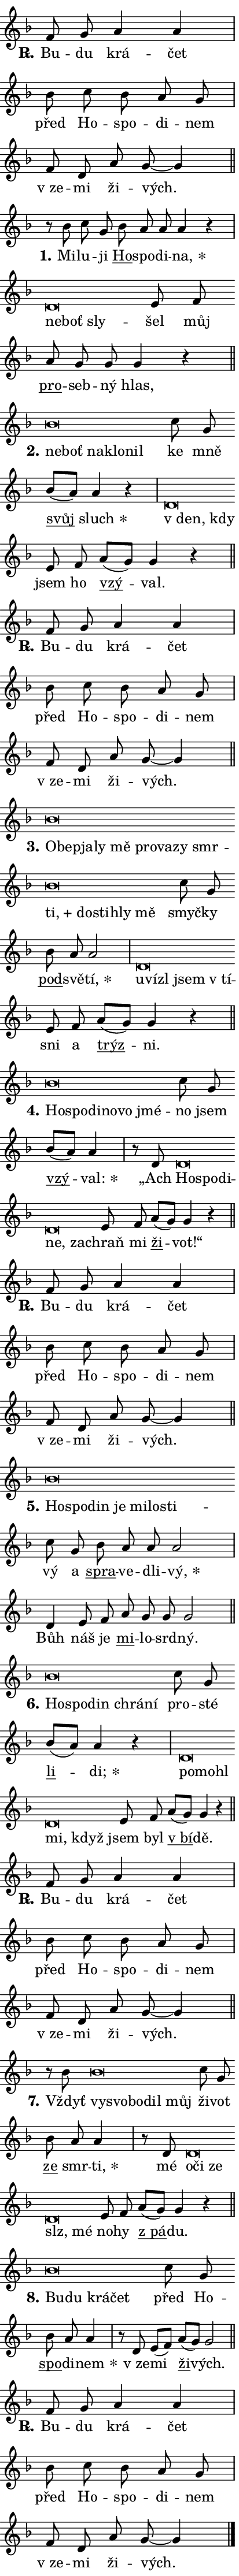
\version "2.24.0"
\header { tagline = "" }
\paper {
  indent = 0\cm
  top-margin = 0\cm
  right-margin = 0.13\cm % to fit lyric hyphens
  bottom-margin = 0\cm
  left-margin = 0\cm
  paper-width = 7\cm
  page-breaking = #ly:one-page-breaking
  system-system-spacing.basic-distance = #11
  score-system-spacing.basic-distance = #11
  ragged-last = ##f
}


%% Author: Thomas Morley
%% https://lists.gnu.org/archive/html/lilypond-user/2020-05/msg00002.html
#(define (line-position grob)
"Returns position of @var[grob} in current system:
   @code{'start}, if at first time-step
   @code{'end}, if at last time-step
   @code{'middle} otherwise
"
  (let* ((col (ly:item-get-column grob))
         (ln (ly:grob-object col 'left-neighbor))
         (rn (ly:grob-object col 'right-neighbor))
         (col-to-check-left (if (ly:grob? ln) ln col))
         (col-to-check-right (if (ly:grob? rn) rn col))
         (break-dir-left
           (and
             (ly:grob-property col-to-check-left 'non-musical #f)
             (ly:item-break-dir col-to-check-left)))
         (break-dir-right
           (and
             (ly:grob-property col-to-check-right 'non-musical #f)
             (ly:item-break-dir col-to-check-right))))
        (cond ((eqv? 1 break-dir-left) 'start)
              ((eqv? -1 break-dir-right) 'end)
              (else 'middle))))

#(define (tranparent-at-line-position vctor)
  (lambda (grob)
  "Relying on @code{line-position} select the relevant enry from @var{vctor}.
Used to determine transparency,"
    (case (line-position grob)
      ((end) (not (vector-ref vctor 0)))
      ((middle) (not (vector-ref vctor 1)))
      ((start) (not (vector-ref vctor 2))))))

noteHeadBreakVisibility =
#(define-music-function (break-visibility)(vector?)
"Makes @code{NoteHead}s transparent relying on @var{break-visibility}"
#{
  \override NoteHead.transparent =
    #(tranparent-at-line-position break-visibility)
#})

#(define delete-ledgers-for-transparent-note-heads
  (lambda (grob)
    "Reads whether a @code{NoteHead} is transparent.
If so this @code{NoteHead} is removed from @code{'note-heads} from
@var{grob}, which is supposed to be @code{LedgerLineSpanner}.
As a result ledgers are not printed for this @code{NoteHead}"
    (let* ((nhds-array (ly:grob-object grob 'note-heads))
           (nhds-list
             (if (ly:grob-array? nhds-array)
                 (ly:grob-array->list nhds-array)
                 '()))
           ;; Relies on the transparent-property being done before
           ;; Staff.LedgerLineSpanner.after-line-breaking is executed.
           ;; This is fragile ...
           (to-keep
             (remove
               (lambda (nhd)
                 (ly:grob-property nhd 'transparent #f))
               nhds-list)))
      ;; TODO find a better method to iterate over grob-arrays, similiar
      ;; to filter/remove etc for lists
      ;; For now rebuilt from scratch
      (set! (ly:grob-object grob 'note-heads)  '())
      (for-each
        (lambda (nhd)
          (ly:pointer-group-interface::add-grob grob 'note-heads nhd))
        to-keep))))

squashNotes = {
  \override NoteHead.X-extent = #'(-0.2 . 0.2)
  \override NoteHead.Y-extent = #'(-0.75 . 0)
  \override NoteHead.stencil =
    #(lambda (grob)
       (let ((pos (ly:grob-property grob 'staff-position)))
         (begin
           (if (< pos -7) (display "ERROR: Lower brevis then expected\n") (display "OK: Expected brevis position\n"))
           (if (<= pos -6) ly:text-interface::print ly:note-head::print))))
}
unSquashNotes = {
  \revert NoteHead.X-extent
  \revert NoteHead.Y-extent
  \revert NoteHead.stencil
}

hideNotes = \noteHeadBreakVisibility #begin-of-line-visible
unHideNotes = \noteHeadBreakVisibility #all-visible

% work-around for resetting accidentals
% https://lilypond.org/doc/v2.23/Documentation/notation/displaying-rhythms#unmetered-music
cadenzaMeasure = {
  \cadenzaOff
  \partial 1024 s1024
  \cadenzaOn
}

#(define-markup-command (accent layout props text) (markup?)
  "Underline accented syllable"
  (interpret-markup layout props
    #{\markup \override #'(offset . 4.3) \underline { #text }#}))

responsum = \markup \concat {
  "R" \hspace #-1.05 \path #0.1 #'((moveto 0 0.07) (lineto 0.9 0.8)) \hspace #0.05 "."
}

spaceSize = #0.6828661417322834 % exact space size for TeX Gyre Schola

\layout {
  \context {
    \Staff
    \remove "Time_signature_engraver"
    \override LedgerLineSpanner.after-line-breaking = #delete-ledgers-for-transparent-note-heads
  }
  \context {
    \Lyrics {
      \override LyricSpace.minimum-distance = \spaceSize
      \override LyricText.font-name = #"TeX Gyre Schola"
      \override LyricText.font-size = 1
      \override StanzaNumber.font-name = #"TeX Gyre Schola Bold"
      \override StanzaNumber.font-size = 1
    }
  }
  \context {
    \Score 
    \override NoteHead.text =
      #(lambda (grob) 
        (let ((pos (ly:grob-property grob 'staff-position)))
          #{\markup {
            \combine
              \halign #-0.55 \raise #(if (= pos -6) 0 0.5) \override #'(thickness . 2) \draw-line #'(3.2 . 0)
              \musicglyph "noteheads.sM1"
          }#}))
  }
}

% magnetic-lyrics.ily
%
%   written by
%     Jean Abou Samra <jean@abou-samra.fr>
%     Werner Lemberg <wl@gnu.org>
%
%   adapted by
%     Jiri Hon <jiri.hon@gmail.com>
%
% Version 2022-Apr-15

% https://www.mail-archive.com/lilypond-user@gnu.org/msg149350.html

#(define (Left_hyphen_pointer_engraver context)
   "Collect syllable-hyphen-syllable occurrences in lyrics and store
them in properties.  This engraver only looks to the left.  For
example, if the lyrics input is @code{foo -- bar}, it does the
following.

@itemize @bullet
@item
Set the @code{text} property of the @code{LyricHyphen} grob between
@q{foo} and @q{bar} to @code{foo}.

@item
Set the @code{left-hyphen} property of the @code{LyricText} grob with
text @q{foo} to the @code{LyricHyphen} grob between @q{foo} and
@q{bar}.
@end itemize

Use this auxiliary engraver in combination with the
@code{lyric-@/text::@/apply-@/magnetic-@/offset!} hook."
   (let ((hyphen #f)
         (text #f))
     (make-engraver
      (acknowledgers
       ((lyric-syllable-interface engraver grob source-engraver)
        (set! text grob)))
      (end-acknowledgers
       ((lyric-hyphen-interface engraver grob source-engraver)
        ;(when (not (grob::has-interface grob 'lyric-space-interface))
          (set! hyphen grob)));)
      ((stop-translation-timestep engraver)
       (when (and text hyphen)
         (ly:grob-set-object! text 'left-hyphen hyphen))
       (set! text #f)
       (set! hyphen #f)))))

#(define (lyric-text::apply-magnetic-offset! grob)
   "If the space between two syllables is less than the value in
property @code{LyricText@/.details@/.squash-threshold}, move the right
syllable to the left so that it gets concatenated with the left
syllable.

Use this function as a hook for
@code{LyricText@/.after-@/line-@/breaking} if the
@code{Left_@/hyphen_@/pointer_@/engraver} is active."
   (let ((hyphen (ly:grob-object grob 'left-hyphen #f)))
     (when hyphen
       (let ((left-text (ly:spanner-bound hyphen LEFT)))
         (when (grob::has-interface left-text 'lyric-syllable-interface)
           (let* ((common (ly:grob-common-refpoint grob left-text X))
                  (this-x-ext (ly:grob-extent grob common X))
                  (left-x-ext
                   (begin
                     ;; Trigger magnetism for left-text.
                     (ly:grob-property left-text 'after-line-breaking)
                     (ly:grob-extent left-text common X)))
                  ;; `delta` is the gap width between two syllables.
                  (delta (- (interval-start this-x-ext)
                            (interval-end left-x-ext)))
                  (details (ly:grob-property grob 'details))
                  (threshold (assoc-get 'squash-threshold details 0.2)))
             (when (< delta threshold)
               (let* (;; We have to manipulate the input text so that
                      ;; ligatures crossing syllable boundaries are not
                      ;; disabled.  For languages based on the Latin
                      ;; script this is essentially a beautification.
                      ;; However, for non-Western scripts it can be a
                      ;; necessity.
                      (lt (ly:grob-property left-text 'text))
                      (rt (ly:grob-property grob 'text))
                      (is-space (grob::has-interface hyphen 'lyric-space-interface))
                      (space (if is-space " " ""))
                      (extra-delta (if is-space spaceSize 0))
                      ;; Append new syllable.
                      (ltrt-space (if (and (string? lt) (string? rt))
                                (string-append lt space rt)
                                (make-concat-markup (list lt space rt))))
                      ;; Right-align `ltrt` to the right side.
                      (ltrt-space-markup (grob-interpret-markup
                               grob
                               (make-translate-markup
                                (cons (interval-length this-x-ext) 0)
                                (make-right-align-markup ltrt-space)))))
                 (begin
                   ;; Don't print `left-text`.
                   (ly:grob-set-property! left-text 'stencil #f)
                   ;; Set text and stencil (which holds all collected
                   ;; syllables so far) and shift it to the left.
                   (ly:grob-set-property! grob 'text ltrt-space)
                   (ly:grob-set-property! grob 'stencil ltrt-space-markup)
                   (ly:grob-translate-axis! grob (- (- delta extra-delta)) X))))))))))


#(define (lyric-hyphen::displace-bounds-first grob)
   ;; Make very sure this callback isn't triggered too early.
   (let ((left (ly:spanner-bound grob LEFT))
         (right (ly:spanner-bound grob RIGHT)))
     (ly:grob-property left 'after-line-breaking)
     (ly:grob-property right 'after-line-breaking)
     (ly:lyric-hyphen::print grob)))

squashThreshold = #0.4

\layout {
  \context {
    \Lyrics
    \consists #Left_hyphen_pointer_engraver
    \override LyricText.after-line-breaking =
      #lyric-text::apply-magnetic-offset!
    \override LyricHyphen.stencil = #lyric-hyphen::displace-bounds-first
    \override LyricText.details.squash-threshold = \squashThreshold
    \override LyricHyphen.minimum-distance = 0
    \override LyricHyphen.minimum-length = \squashThreshold
  }
}

squashText = \override LyricText.details.squash-threshold = 9999
unSquashText = \override LyricText.details.squash-threshold = \squashThreshold

leftText = \override LyricText.self-alignment-X = #LEFT
unLeftText = \revert LyricText.self-alignment-X

starOffset = #(lambda (grob) 
                (let ((x_offset (ly:self-alignment-interface::aligned-on-x-parent grob)))
                  (if (= x_offset 0) 0 (+ x_offset 1.2))))

star = #(define-music-function (syllable)(string?)
"Append star separator at the end of a syllable"
#{
  \once \override LyricText.X-offset = #starOffset
  \lyricmode { \markup {
    #syllable
    \override #'((font-name . "TeX Gyre Schola Bold")) \hspace #0.2 \lower #0.65 \larger "*"
  } }
#})

starAccent = #(define-music-function (syllable)(string?)
"Append star separator at the end of a syllable and make accent"
#{
  \once \override LyricText.X-offset = #starOffset
  \lyricmode { \markup {
    \accent #syllable
    \override #'((font-name . "TeX Gyre Schola Bold")) \hspace #0.2 \lower #0.65 \larger "*"
  } }
#})

breath = #(define-music-function (syllable)(string?)
"Append breathing indicator at the end of a syllable"
#{
  \lyricmode { \markup { #syllable "+" } }
#})

optionalBreath = #(define-music-function (syllable)(string?)
"Append optional breathing indicator at the end of a syllable"
#{
  \lyricmode { \markup { #syllable "(+)" } }
#})


\score {
    <<
        \new Voice = "melody" { \cadenzaOn \key f \major \relative { f'8 g a4 a \cadenzaMeasure \bar "|" bes8 c bes a g \cadenzaMeasure \bar "|" f d a' g~ g4 \cadenzaMeasure \bar "||" \break } }
        \new Lyrics \lyricsto "melody" { \lyricmode { \set stanza = \responsum
Bu -- du krá -- čet před Ho -- spo -- di -- nem "v ze" -- mi ži -- vých. } }
    >>
    \layout {}
}

\score {
    <<
        \new Voice = "melody" { \cadenzaOn \key f \major \relative { r8 bes' c8 g \bar "" bes a a a4 r \cadenzaMeasure \bar "|" \squashNotes d,\breve*1/16 \hideNotes \breve*1/16 \breve*1/16 \bar "" \unHideNotes \unSquashNotes e8 f \bar "" a g g g4 r \cadenzaMeasure \bar "||" \break } }
        \new Lyrics \lyricsto "melody" { \lyricmode { \set stanza = "1."
Mi -- lu -- ji \markup \accent Ho -- spo -- di -- \star na, \leftText ne -- \squashText boť sly -- \unLeftText \unSquashText šel můj \markup \accent pro -- seb -- ný hlas, } }
    >>
    \layout {}
}

\score {
    <<
        \new Voice = "melody" { \cadenzaOn \key f \major \relative { \squashNotes bes'\breve*1/16 \hideNotes \breve*1/16 \bar "" \breve*1/16 \bar "" \breve*1/16 \breve*1/16 \bar "" \unHideNotes \unSquashNotes c8 g \bar "" bes[( a)] a4 r \cadenzaMeasure \bar "|" \squashNotes d,\breve*1/16 \hideNotes \breve*1/16 \bar "" \unHideNotes \unSquashNotes e8 f \bar "" a[( g)] g4 r \cadenzaMeasure \bar "||" \break } }
        \new Lyrics \lyricsto "melody" { \lyricmode { \set stanza = "2."
\leftText ne -- \squashText boť na -- klo -- nil \unLeftText \unSquashText ke mně \markup \accent svůj \star sluch \leftText "v den," \squashText kdy \unLeftText \unSquashText jsem ho \markup \accent vzý -- val. } }
    >>
    \layout {}
}

\score {
    <<
        \new Voice = "melody" { \cadenzaOn \key f \major \relative { f'8 g a4 a \cadenzaMeasure \bar "|" bes8 c bes a g \cadenzaMeasure \bar "|" f d a' g~ g4 \cadenzaMeasure \bar "||" \break } }
        \new Lyrics \lyricsto "melody" { \lyricmode { \set stanza = \responsum
Bu -- du krá -- čet před Ho -- spo -- di -- nem "v ze" -- mi ži -- vých. } }
    >>
    \layout {}
}

\score {
    <<
        \new Voice = "melody" { \cadenzaOn \key f \major \relative { \squashNotes bes'\breve*1/16 \hideNotes \breve*1/16 \bar "" \breve*1/16 \bar "" \breve*1/16 \bar "" \breve*1/16 \bar "" \breve*1/16 \bar "" \breve*1/16 \bar "" \breve*1/16 \bar "" \breve*1/16 \bar "" \breve*1/16 \bar "" \breve*1/16 \bar "" \breve*1/16 \bar "" \breve*1/16 \breve*1/16 \bar "" \unHideNotes \unSquashNotes c8 g \bar "" bes a a2 \cadenzaMeasure \bar "|" \squashNotes d,\breve*1/16 \hideNotes \breve*1/16 \bar "" \breve*1/16 \bar "" \breve*1/16 \breve*1/16 \bar "" \unHideNotes \unSquashNotes e8 f \bar "" a[( g)] g4 r \cadenzaMeasure \bar "||" \break } }
        \new Lyrics \lyricsto "melody" { \lyricmode { \set stanza = "3."
\leftText O -- \squashText be -- pja -- ly mě pro -- va -- zy smr -- \breath "ti," do -- sti -- hly mě \unLeftText \unSquashText smyč -- ky \markup \accent pod -- svě -- \star tí, \leftText u -- \squashText ví -- zl jsem "v tí" -- \unLeftText \unSquashText sni a \markup \accent trýz -- ni. } }
    >>
    \layout {}
}

\score {
    <<
        \new Voice = "melody" { \cadenzaOn \key f \major \relative { \squashNotes bes'\breve*1/16 \hideNotes \breve*1/16 \bar "" \breve*1/16 \bar "" \breve*1/16 \bar "" \breve*1/16 \breve*1/16 \bar "" \unHideNotes \unSquashNotes c8 g \bar "" bes[( a)] a4 \cadenzaMeasure \bar "|" r8 d,8 \squashNotes d\breve*1/16 \hideNotes \breve*1/16 \bar "" \breve*1/16 \bar "" \breve*1/16 \breve*1/16 \bar "" \unHideNotes \unSquashNotes e8 f \bar "" a[( g)] g4 r \cadenzaMeasure \bar "||" \break } }
        \new Lyrics \lyricsto "melody" { \lyricmode { \set stanza = "4."
\leftText Ho -- \squashText spo -- di -- no -- vo jmé -- \unLeftText \unSquashText no jsem \markup \accent vzý -- \star val: „Ach \leftText Ho -- \squashText spo -- di -- ne, za -- \unLeftText \unSquashText chraň mi \markup \accent ži -- vot!“ } }
    >>
    \layout {}
}

\score {
    <<
        \new Voice = "melody" { \cadenzaOn \key f \major \relative { f'8 g a4 a \cadenzaMeasure \bar "|" bes8 c bes a g \cadenzaMeasure \bar "|" f d a' g~ g4 \cadenzaMeasure \bar "||" \break } }
        \new Lyrics \lyricsto "melody" { \lyricmode { \set stanza = \responsum
Bu -- du krá -- čet před Ho -- spo -- di -- nem "v ze" -- mi ži -- vých. } }
    >>
    \layout {}
}

\score {
    <<
        \new Voice = "melody" { \cadenzaOn \key f \major \relative { \squashNotes bes'\breve*1/16 \hideNotes \breve*1/16 \bar "" \breve*1/16 \bar "" \breve*1/16 \bar "" \breve*1/16 \bar "" \breve*1/16 \breve*1/16 \bar "" \unHideNotes \unSquashNotes c8 g \bar "" bes a a a2 \cadenzaMeasure \bar "|" d,4 e8 f \bar "" a g g g2 \cadenzaMeasure \bar "||" \break } }
        \new Lyrics \lyricsto "melody" { \lyricmode { \set stanza = "5."
\leftText Ho -- \squashText spo -- din je mi -- lo -- sti -- \unLeftText \unSquashText vý a \markup \accent spra -- ve -- dli -- \star vý, Bůh náš je \markup \accent mi -- lo -- srd -- ný. } }
    >>
    \layout {}
}

\score {
    <<
        \new Voice = "melody" { \cadenzaOn \key f \major \relative { \squashNotes bes'\breve*1/16 \hideNotes \breve*1/16 \bar "" \breve*1/16 \bar "" \breve*1/16 \breve*1/16 \bar "" \unHideNotes \unSquashNotes c8 g \bar "" bes[( a)] a4 r \cadenzaMeasure \bar "|" \squashNotes d,\breve*1/16 \hideNotes \breve*1/16 \bar "" \breve*1/16 \bar "" \breve*1/16 \breve*1/16 \bar "" \unHideNotes \unSquashNotes e8 f \bar "" a[( g)] g4 r \cadenzaMeasure \bar "||" \break } }
        \new Lyrics \lyricsto "melody" { \lyricmode { \set stanza = "6."
\leftText Ho -- \squashText spo -- din chrá -- ní \unLeftText \unSquashText pro -- sté \markup \accent li -- \star di; \leftText po -- \squashText mo -- hl mi, když \unLeftText \unSquashText jsem byl \markup \accent "v bí" -- dě. } }
    >>
    \layout {}
}

\score {
    <<
        \new Voice = "melody" { \cadenzaOn \key f \major \relative { f'8 g a4 a \cadenzaMeasure \bar "|" bes8 c bes a g \cadenzaMeasure \bar "|" f d a' g~ g4 \cadenzaMeasure \bar "||" \break } }
        \new Lyrics \lyricsto "melody" { \lyricmode { \set stanza = \responsum
Bu -- du krá -- čet před Ho -- spo -- di -- nem "v ze" -- mi ži -- vých. } }
    >>
    \layout {}
}

\score {
    <<
        \new Voice = "melody" { \cadenzaOn \key f \major \relative { r8 bes'8 \squashNotes bes\breve*1/16 \hideNotes \breve*1/16 \bar "" \breve*1/16 \bar "" \breve*1/16 \breve*1/16 \bar "" \unHideNotes \unSquashNotes c8 g \bar "" bes a a4 \cadenzaMeasure \bar "|" r8 d, \squashNotes d\breve*1/16 \hideNotes \breve*1/16 \bar "" \breve*1/16 \bar "" \breve*1/16 \breve*1/16 \bar "" \unHideNotes \unSquashNotes e8 f \bar "" a[( g)] g4 r \cadenzaMeasure \bar "||" \break } }
        \new Lyrics \lyricsto "melody" { \lyricmode { \set stanza = "7."
Vždyť \leftText vy -- \squashText svo -- bo -- dil můj \unLeftText \unSquashText ži -- vot \markup \accent ze smr -- \star ti, mé \leftText o -- \squashText či ze slz, mé \unLeftText \unSquashText no -- hy \markup \accent "z pá" -- du. } }
    >>
    \layout {}
}

\score {
    <<
        \new Voice = "melody" { \cadenzaOn \key f \major \relative { \squashNotes bes'\breve*1/16 \hideNotes \breve*1/16 \bar "" \breve*1/16 \breve*1/16 \bar "" \unHideNotes \unSquashNotes c8 g \bar "" bes a a4 \cadenzaMeasure \bar "|" r8 d,8 e8[( f)] \bar "" a[( g)] g2 \cadenzaMeasure \bar "||" \break } }
        \new Lyrics \lyricsto "melody" { \lyricmode { \set stanza = "8."
\leftText Bu -- \squashText du krá -- čet \unLeftText \unSquashText před Ho -- \markup \accent spo -- di -- \star nem "v ze" -- mi \markup \accent ži -- vých. } }
    >>
    \layout {}
}

\score {
    <<
        \new Voice = "melody" { \cadenzaOn \key f \major \relative { f'8 g a4 a \cadenzaMeasure \bar "|" bes8 c bes a g \cadenzaMeasure \bar "|" f d a' g~ g4 \cadenzaMeasure \bar "||" \break } \bar "|." }
        \new Lyrics \lyricsto "melody" { \lyricmode { \set stanza = \responsum
Bu -- du krá -- čet před Ho -- spo -- di -- nem "v ze" -- mi ži -- vých. } }
    >>
    \layout {}
}
